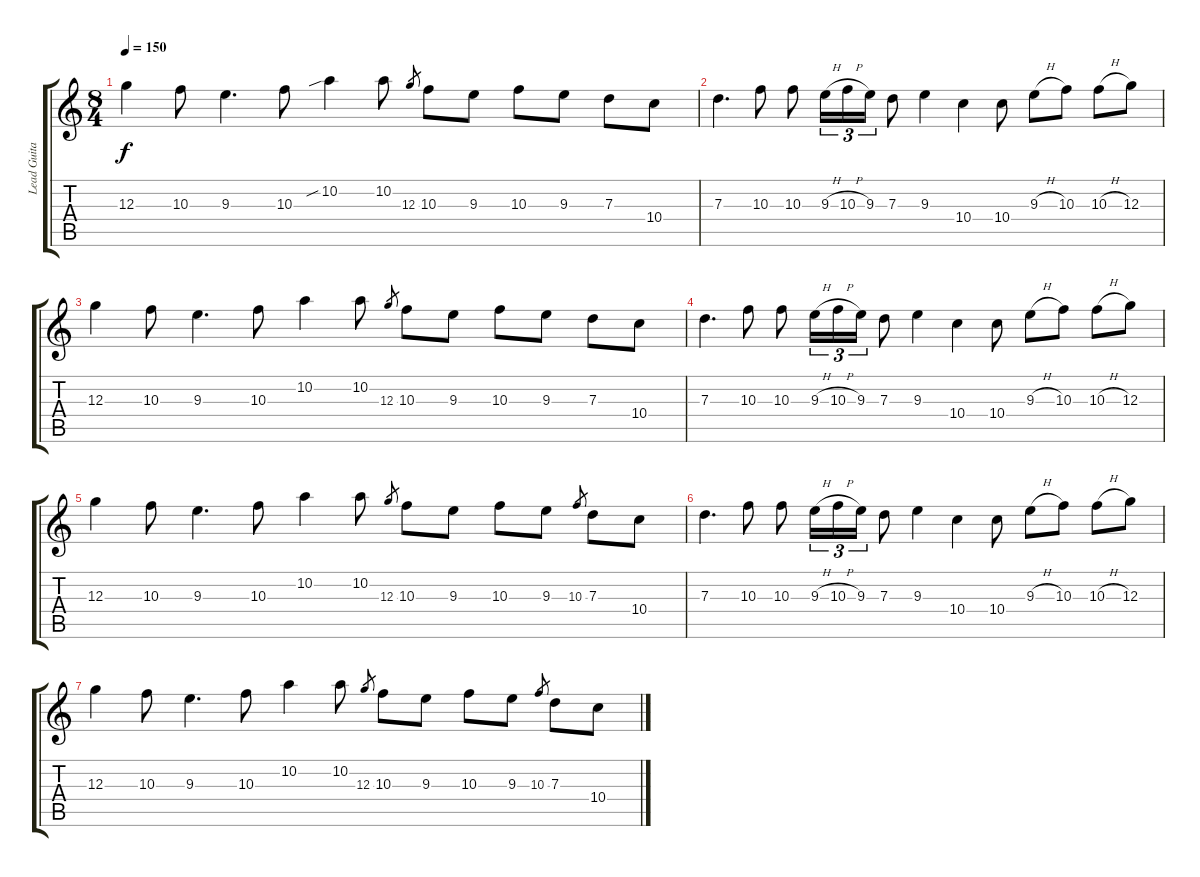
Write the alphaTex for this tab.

\track ("Lead Guitar" "Lead Guita") {instrument distortionguitar}
\staff {score tabs}
\tuning (E4 B3 G3 D3 A2 E2) {hide}
\ts (8 4)
\tempo 150
\clef g2
\ks c
12.3.4{dy f} 10.3.8 9.3.4{d} 10.3.8 10.2{sib}.4 10.2.8 12.3.8{gr} 10.3.8 9.3.8 10.3.8 9.3.8 7.3.8 10.4.8 |
7.3.4{d} 10.3.8 10.3.8 9.3{h}.16{tu (3 2)} 10.3{h}.16{tu (3 2)} 9.3.16{tu (3 2)} 7.3.8 9.3.4 10.4.4 10.4.8 9.3{h}.8 10.3.8 10.3{h}.8 12.3.8 |
12.3.4 10.3.8 9.3.4{d} 10.3.8 10.2.4 10.2.8 12.3.8{gr} 10.3.8 9.3.8 10.3.8 9.3.8 7.3.8 10.4.8 |
7.3.4{d} 10.3.8 10.3.8 9.3{h}.16{tu (3 2)} 10.3{h}.16{tu (3 2)} 9.3.16{tu (3 2)} 7.3.8 9.3.4 10.4.4 10.4.8 9.3{h}.8 10.3.8 10.3{h}.8 12.3.8 |
12.3.4 10.3.8 9.3.4{d} 10.3.8 10.2.4 10.2.8 12.3.8{gr} 10.3.8 9.3.8 10.3.8 9.3.8 10.3.8{gr} 7.3.8 10.4.8 |
7.3.4{d} 10.3.8 10.3.8 9.3{h}.16{tu (3 2)} 10.3{h}.16{tu (3 2)} 9.3.16{tu (3 2)} 7.3.8 9.3.4 10.4.4 10.4.8 9.3{h}.8 10.3.8 10.3{h}.8 12.3.8 |
12.3.4 10.3.8 9.3.4{d} 10.3.8 10.2.4 10.2.8 12.3.8{gr} 10.3.8 9.3.8 10.3.8 9.3.8 10.3.8{gr} 7.3.8 10.4.8
